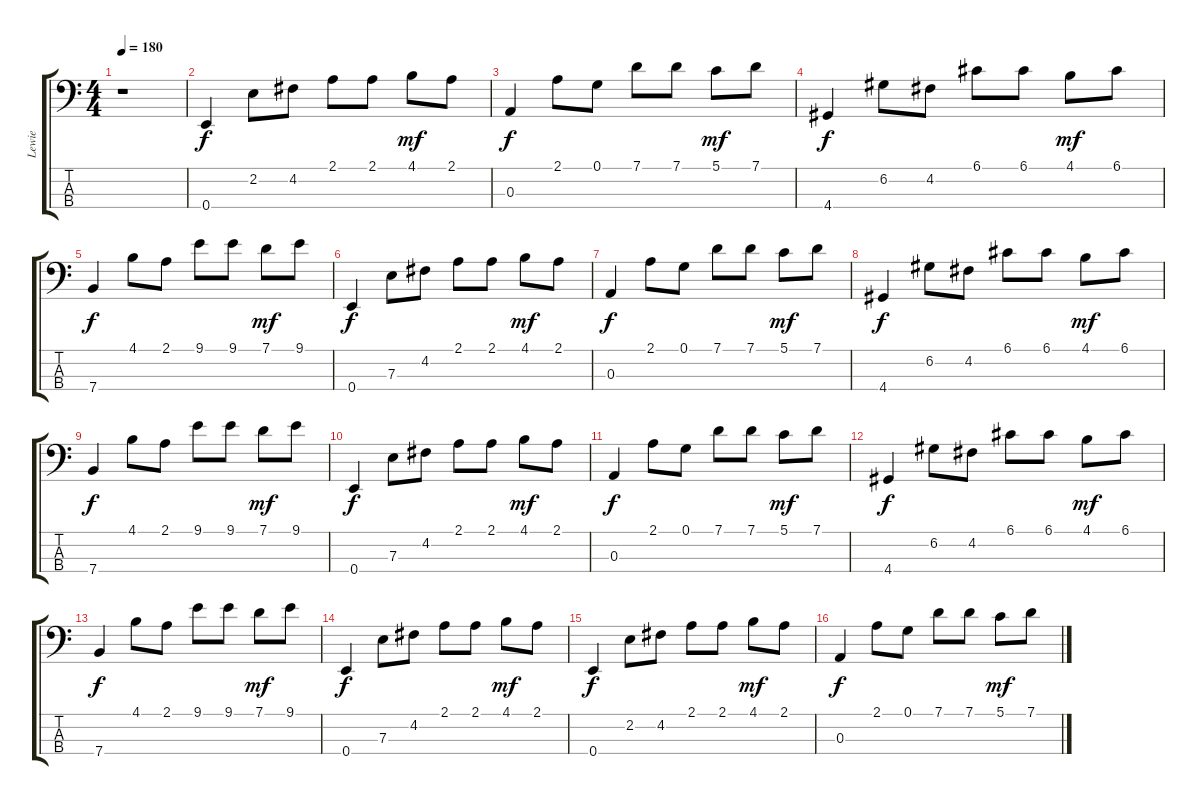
\track ("Lewie" "Lewie") {instrument electricbassfinger}
\staff {score tabs}
\tuning (G2 D2 A1 E1) {hide}
\ts (4 4)
\tempo 180
\clef f4
\ks c
r.1{dy f instrument electricbassfinger} |
0.4.4 2.2.8 4.2.8 2.1.8 2.1.8 4.1.8{dy mf} 2.1.8 |
0.3.4{dy f} 2.1.8 0.1.8 7.1.8 7.1.8 5.1.8{dy mf} 7.1.8 |
4.4.4{dy f} 6.2.8 4.2.8 6.1.8 6.1.8 4.1.8{dy mf} 6.1.8 |
7.4.4{dy f} 4.1.8 2.1.8 9.1.8 9.1.8 7.1.8{dy mf} 9.1.8 |
0.4.4{dy f} 7.3.8 4.2.8 2.1.8 2.1.8 4.1.8{dy mf} 2.1.8 |
0.3.4{dy f} 2.1.8 0.1.8 7.1.8 7.1.8 5.1.8{dy mf} 7.1.8 |
4.4.4{dy f} 6.2.8 4.2.8 6.1.8 6.1.8 4.1.8{dy mf} 6.1.8 |
7.4.4{dy f} 4.1.8 2.1.8 9.1.8 9.1.8 7.1.8{dy mf} 9.1.8 |
0.4.4{dy f} 7.3.8 4.2.8 2.1.8 2.1.8 4.1.8{dy mf} 2.1.8 |
0.3.4{dy f} 2.1.8 0.1.8 7.1.8 7.1.8 5.1.8{dy mf} 7.1.8 |
4.4.4{dy f} 6.2.8 4.2.8 6.1.8 6.1.8 4.1.8{dy mf} 6.1.8 |
7.4.4{dy f} 4.1.8 2.1.8 9.1.8 9.1.8 7.1.8{dy mf} 9.1.8 |
0.4.4{dy f} 7.3.8 4.2.8 2.1.8 2.1.8 4.1.8{dy mf} 2.1.8 |
0.4.4{dy f} 2.2.8 4.2.8 2.1.8 2.1.8 4.1.8{dy mf} 2.1.8 |
0.3.4{dy f} 2.1.8 0.1.8 7.1.8 7.1.8 5.1.8{dy mf} 7.1.8
